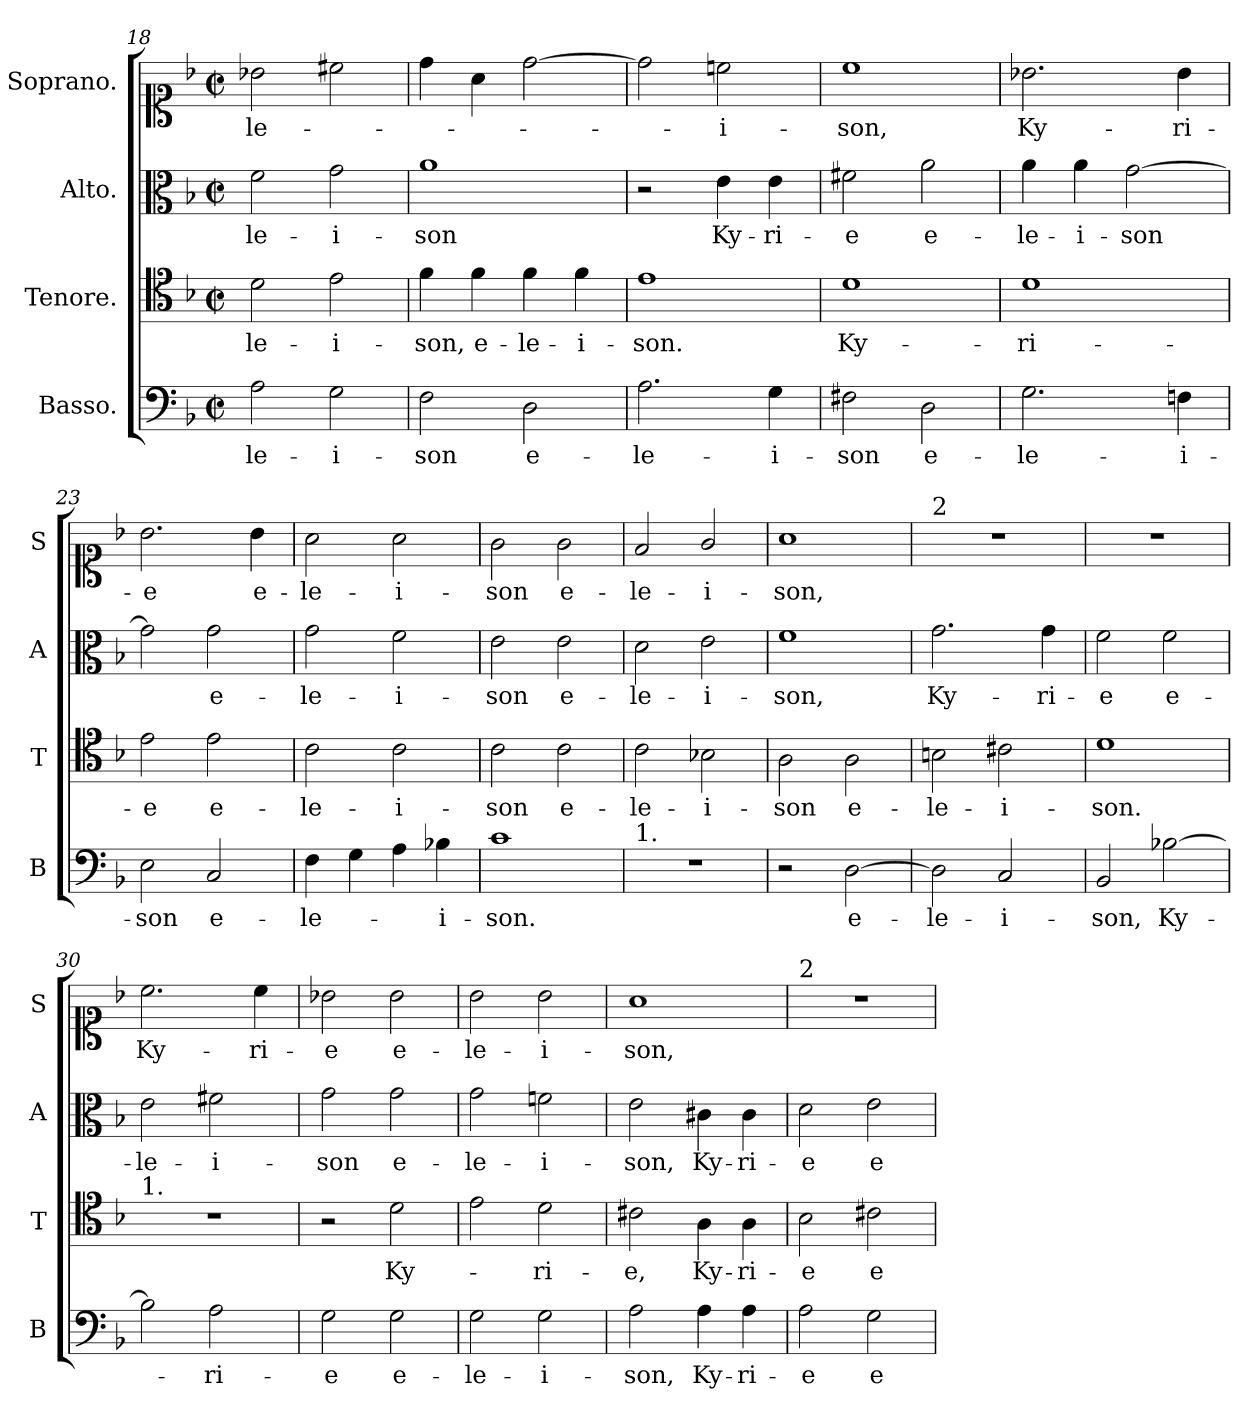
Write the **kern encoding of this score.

**kern	**text	**kern	**text	**kern	**text	**kern	**text
*part4	*part4	*part3	*part3	*part2	*part2	*part1	*part1
*staff4	*staff4	*staff3	*staff3	*staff2	*staff2	*staff1	*staff1
*I"Basso.	*	*I"Tenore.	*	*I"Alto.	*	*I"Soprano.	*
*I'B	*	*I'T	*	*I'A	*	*I'S	*
*clefF4	*	*clefC4	*	*clefC3	*	*clefC1	*
*k[b-]	*	*k[b-]	*	*k[b-]	*	*k[b-]	*
*d:	*	*d:	*	*d:	*	*d:	*
*M2/2	*	*M2/2	*	*M2/2	*	*M2/2	*
*met(c|)	*	*met(c|)	*	*met(c|)	*	*met(c|)	*
=18	=18	=18	=18	=18	=18	=18	=18
2A\	-le-	2d\	-le-	2f\	-le-	2b-X\	-le-
2G\	-i-	2e\	-i-	2g\	-i-	2cc#X\	.
=19	=19	=19	=19	=19	=19	=19	=19
2F\	-son	4f\	-son,	1a	-son	4dd\	.
.	.	4f\	e-	.	.	4a\	.
2D\	e-	4f\	-le-	.	.	[2dd\	.
.	.	4f\	-i-	.	.	.	.
=20	=20	=20	=20	=20	=20	=20	=20
2.A\	-le-	1e	-son.	2r	.	2dd\]	.
.	.	.	.	4e\	Ky-	2ccn\	-i-
4G\	-i-	.	.	4e\	-ri-	.	.
=21	=21	=21	=21	=21	=21	=21	=21
2F#X\	-son	1d	Ky-	2f#X\	-e	1cc	-son,
2D\	e-	.	.	2a\	e-	.	.
=22	=22	=22	=22	=22	=22	=22	=22
2.G\	-le-	1d	-ri-	4a\	-le-	2.b-X\	Ky-
.	.	.	.	4a\	-i-	.	.
.	.	.	.	[2g\	-son	.	.
4Fn\	-i-	.	.	.	.	4b-\	-ri-
=23	=23	=23	=23	=23	=23	=23	=23
2E\	-son	2e\	-e	2g\]	.	2.b-\	-e
2C/	e-	2e\	e-	2g\	e-	.	.
.	.	.	.	.	.	4b-\	e-
=24	=24	=24	=24	=24	=24	=24	=24
4F\	-le-	2c\	-le-	2g\	-le-	2a\	-le-
4G\	.	.	.	.	.	.	.
4A\	.	2c\	-i-	2f\	-i-	2a\	-i-
4B-X\	-i-	.	.	.	.	.	.
=25	=25	=25	=25	=25	=25	=25	=25
1c	-son.	2c\	-son	2e\	-son	2g\	-son
.	.	2c\	e-	2e\	e-	2g\	e-
=26	=26	=26	=26	=26	=26	=26	=26
!LO:TX:a:t=1.	!	!	!	!	!	!	!
1r	.	2c\	-le-	2d\	-le-	2f/	-le-
.	.	2B-X\	-i-	2e\	-i-	2g/	-i-
=27	=27	=27	=27	=27	=27	=27	=27
2r	.	2A\	-son	1f	-son,	1a	-son,
[2D\	e-	2A\	e-	.	.	.	.
=28	=28	=28	=28	=28	=28	=28	=28
!	!	!	!	!	!	!LO:TX:a:t=2	!
2D\]	-le-	2Bn\	-le-	2.g\	Ky-	1r	.
2C/	-i-	2c#X\	-i-	.	.	.	.
.	.	.	.	4g\	-ri-	.	.
=29	=29	=29	=29	=29	=29	=29	=29
2BB-/	-son,	1d	-son.	2f\	-e	1r	.
[2B-X\	Ky-	.	.	2f\	e-	.	.
=30	=30	=30	=30	=30	=30	=30	=30
!	!	!LO:TX:a:t=1.	!	!	!	!	!
2B-\]	.	1r	.	2e\	-le-	2.cc\	Ky-
2A\	-ri-	.	.	2f#X\	-i-	.	.
.	.	.	.	.	.	4cc\	-ri-
=31	=31	=31	=31	=31	=31	=31	=31
2G\	-e	2r	.	2g\	-son	2b-X\	-e
2G\	e-	2d\	Ky-	2g\	e-	2b-\	e-
=32	=32	=32	=32	=32	=32	=32	=32
2G\	-le-	2e\	.	2g\	-le-	2b-\	-le-
2G\	-i-	2d\	-ri-	2fn\	-i-	2b-\	-i-
=33	=33	=33	=33	=33	=33	=33	=33
2A\	-son,	2c#X\	-e,	2e\	-son,	1a	-son,
4A\	Ky-	4A\	Ky-	4c#X\	Ky-	.	.
4A\	-ri-	4A\	-ri-	4c#\	-ri-	.	.
=34	=34	=34	=34	=34	=34	=34	=34
!	!	!	!	!	!	!LO:TX:a:t=2	!
2A\	-e	2B-\	-e	2d\	-e	1r	.
2G\	e-	2c#X\	e-	2e\	e-	.	.
=	=	=	=	=	=	=	=
*-	*-	*-	*-	*-	*-	*-	*-
